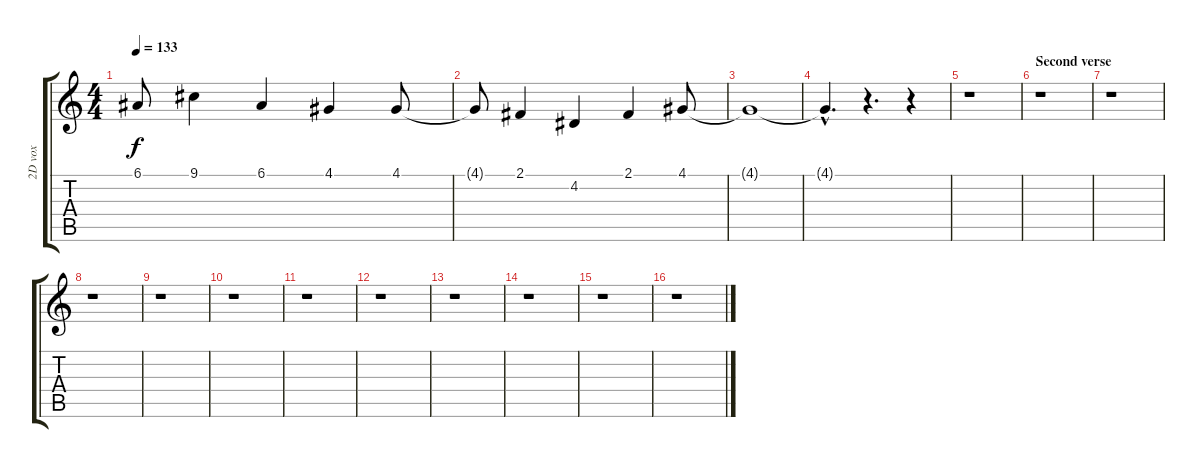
\track ("2D vox" "2D vox") {instrument lead6voice}
\staff {score tabs}
\tuning (E4 B3 G3 D3 A2 E2) {hide}
\ts (4 4)
\tempo 133
\clef g2
\ks c
6.1{t}.8{dy f} 9.1.4 6.1.4 4.1.4 4.1.8 |
4.1{t}.8 2.1.4 4.2.4 2.1.4 4.1.8 |
4.1{t}.1 |
4.1{hac t}.4{d} r.4{d} r.4 |
r.1 |
\section ("" "Second verse")
r.1 |
r.1 |
r.1 |
r.1 |
r.1 |
r.1 |
r.1 |
r.1 |
r.1 |
r.1 |
r.1
